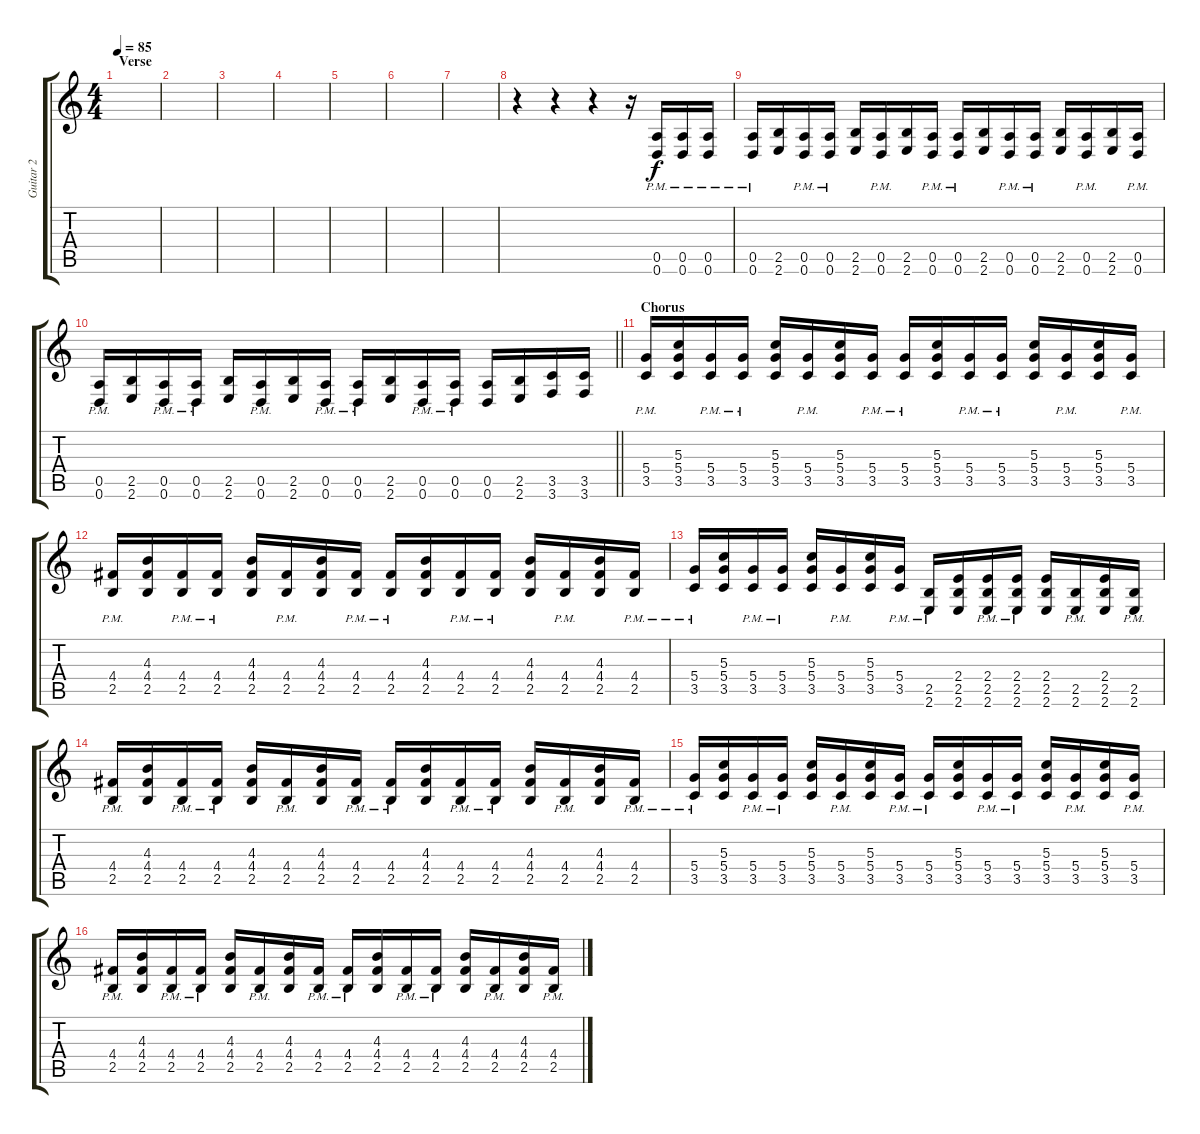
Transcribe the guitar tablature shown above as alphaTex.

\track ("Guitar 2" "Guitar 2") {instrument distortionguitar}
\staff {score tabs}
\tuning (E4 B3 G3 D3 A2 D2) {hide}
\ts (4 4)
\section ("" "Verse")
\tempo 85
\clef g2
\ks c
|
|
|
|
|
|
|
r.4 r.4 r.4 r.16 (0.5{pm} 0.6).16 (0.5{pm} 0.6).16 (0.5{pm} 0.6).16 |
(0.5{pm} 0.6).16 (2.5 2.6).16 (0.5{pm} 0.6).16 (0.5{pm} 0.6).16 (2.5 2.6).16 (0.5{pm} 0.6).16 (2.5 2.6).16 (0.5{pm} 0.6).16 (0.5{pm} 0.6).16 (2.5 2.6).16 (0.5{pm} 0.6).16 (0.5{pm} 0.6).16 (2.5 2.6).16 (0.5{pm} 0.6).16 (2.5 2.6).16 (0.5{pm} 0.6).16 |
\barLineRight lightlight
(0.5 0.6{pm}).16 (2.5 2.6).16 (0.5{pm} 0.6).16 (0.5{pm} 0.6).16 (2.5 2.6).16 (0.5{pm} 0.6).16 (2.5 2.6).16 (0.5 0.6{pm}).16 (0.5 0.6{pm}).16 (2.5 2.6).16 (0.5 0.6{pm}).16 (0.5 0.6{pm}).16 (0.5 0.6).16 (2.5 2.6).16 (3.5 3.6).16 (3.5 3.6).16 |
\section ("" "Chorus")
(5.4{pm} 3.5).16 (5.3 5.4 3.5).16 (5.4{pm} 3.5).16 (5.4{pm} 3.5).16 (5.3 5.4 3.5).16 (5.4{pm} 3.5).16 (5.3 5.4 3.5).16 (5.4{pm} 3.5).16 (5.4{pm} 3.5).16 (5.3 5.4 3.5).16 (5.4{pm} 3.5).16 (5.4{pm} 3.5).16 (5.3 5.4 3.5).16 (5.4{pm} 3.5).16 (5.3 5.4 3.5).16 (5.4{pm} 3.5).16 |
(4.4{pm} 2.5).16 (4.3 4.4 2.5).16 (4.4{pm} 2.5).16 (4.4{pm} 2.5).16 (4.3 4.4 2.5).16 (4.4{pm} 2.5).16 (4.3 4.4 2.5).16 (4.4{pm} 2.5).16 (4.4{pm} 2.5).16 (4.3 4.4 2.5).16 (4.4{pm} 2.5).16 (4.4{pm} 2.5).16 (4.3 4.4 2.5).16 (4.4{pm} 2.5).16 (4.3 4.4 2.5).16 (4.4{pm} 2.5).16 |
(5.4{pm} 3.5).16 (5.3 5.4 3.5).16 (5.4{pm} 3.5).16 (5.4{pm} 3.5).16 (5.3 5.4 3.5).16 (5.4{pm} 3.5).16 (5.3 5.4 3.5).16 (5.4{pm} 3.5).16 (2.5{pm} 2.6).16 (2.4 2.5 2.6).16 (2.4{pm} 2.5 2.6).16 (2.4{pm} 2.5 2.6).16 (2.4 2.5 2.6).16 (2.5{pm} 2.6).16 (2.4 2.5 2.6).16 (2.5{pm} 2.6).16 |
(4.4{pm} 2.5).16 (4.3 4.4 2.5).16 (4.4{pm} 2.5).16 (4.4{pm} 2.5).16 (4.3 4.4 2.5).16 (4.4{pm} 2.5).16 (4.3 4.4 2.5).16 (4.4{pm} 2.5).16 (4.4{pm} 2.5).16 (4.3 4.4 2.5).16 (4.4{pm} 2.5).16 (4.4{pm} 2.5).16 (4.3 4.4 2.5).16 (4.4{pm} 2.5).16 (4.3 4.4 2.5).16 (4.4{pm} 2.5).16 |
(5.4{pm} 3.5).16 (5.3 5.4 3.5).16 (5.4{pm} 3.5).16 (5.4{pm} 3.5).16 (5.3 5.4 3.5).16 (5.4{pm} 3.5).16 (5.3 5.4 3.5).16 (5.4{pm} 3.5).16 (5.4{pm} 3.5).16 (5.3 5.4 3.5).16 (5.4{pm} 3.5).16 (5.4{pm} 3.5).16 (5.3 5.4 3.5).16 (5.4{pm} 3.5).16 (5.3 5.4 3.5).16 (5.4{pm} 3.5).16 |
(4.4{pm} 2.5).16 (4.3 4.4 2.5).16 (4.4{pm} 2.5).16 (4.4{pm} 2.5).16 (4.3 4.4 2.5).16 (4.4{pm} 2.5).16 (4.3 4.4 2.5).16 (4.4{pm} 2.5).16 (4.4{pm} 2.5).16 (4.3 4.4 2.5).16 (4.4{pm} 2.5).16 (4.4{pm} 2.5).16 (4.3 4.4 2.5).16 (4.4{pm} 2.5).16 (4.3 4.4 2.5).16 (4.4{pm} 2.5).16
